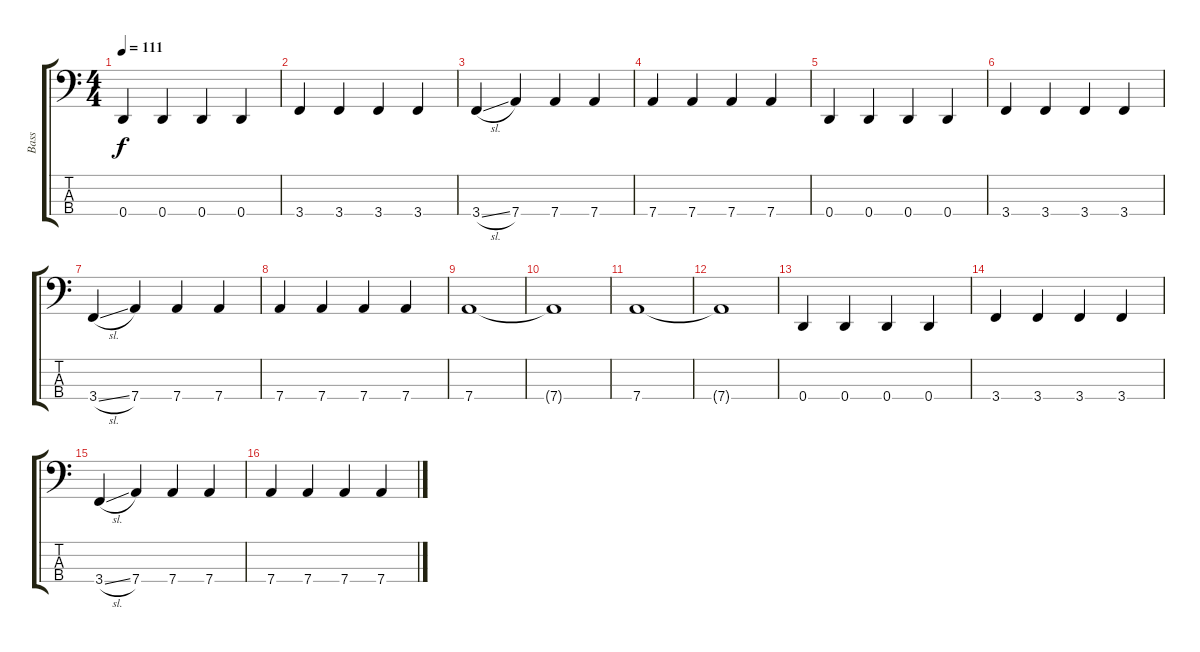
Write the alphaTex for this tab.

\track ("Bass" "Bass") {instrument electricbasspick}
\staff {score tabs}
\tuning (F2 C2 G1 D1) {hide}
\ts (4 4)
\tempo 111
\clef f4
\ks c
0.4.4{dy f} 0.4.4 0.4.4 0.4.4 |
3.4.4 3.4.4 3.4.4 3.4.4 |
3.4{sl}.4 7.4.4 7.4.4 7.4.4 |
7.4.4 7.4.4 7.4.4 7.4.4 |
0.4.4 0.4.4 0.4.4 0.4.4 |
3.4.4 3.4.4 3.4.4 3.4.4 |
3.4{sl}.4 7.4.4 7.4.4 7.4.4 |
7.4.4 7.4.4 7.4.4 7.4.4 |
7.4.1 |
7.4{t}.1 |
7.4.1 |
7.4{t}.1 |
0.4.4 0.4.4 0.4.4 0.4.4 |
3.4.4 3.4.4 3.4.4 3.4.4 |
3.4{sl}.4 7.4.4 7.4.4 7.4.4 |
7.4.4 7.4.4 7.4.4 7.4.4
